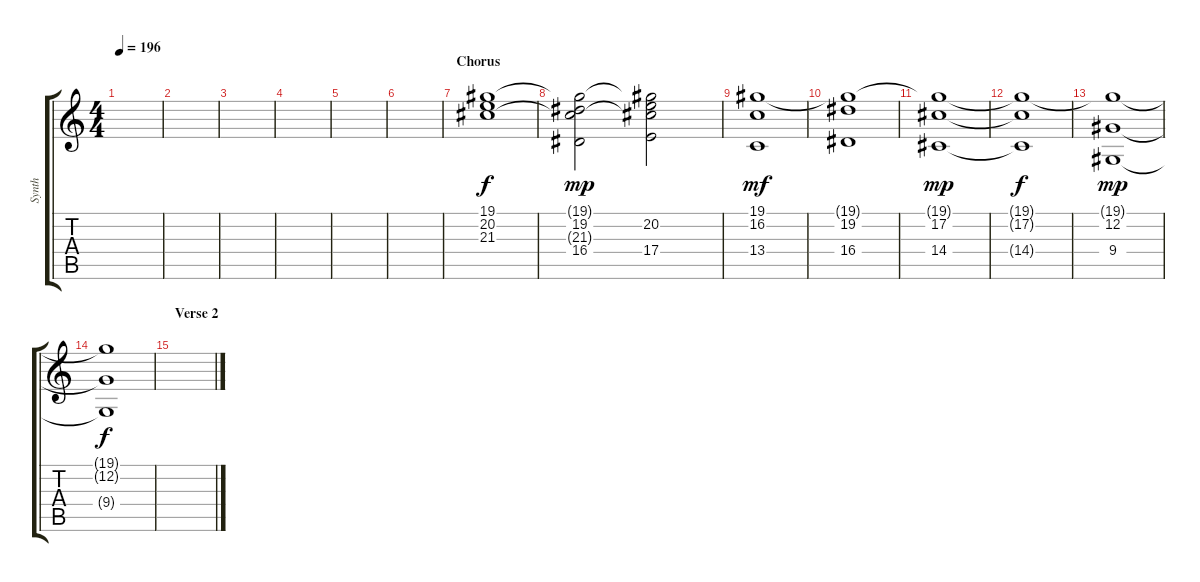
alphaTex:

\track ("Synth" "Synth") {instrument synthstrings1}
\staff {score tabs}
\tuning (Db4 Ab3 E3 B2 Gb2 B1) {hide}
\ts (4 4)
\tempo 196
\clef g2
\ks c
|
|
|
|
|
|
\section ("" "Chorus")
(19.1 20.2 21.3).1 |
(19.1{t} 19.2 21.3{t} 16.4).2{dy mp} (19.1{t} 20.2 21.3{t} 17.4).2 |
(19.1 16.2 13.4).1{dy mf} |
(19.1{t} 19.2 16.4).1 |
(19.1{t} 17.2 14.4).1{dy mp} |
(19.1{t} 17.2{t} 14.4{t}).1{dy f} |
(19.1{t} 12.2 9.4).1{dy mp} |
(19.1{t} 12.2{t} 9.4{t}).1{dy f} |
\section ("" "Verse 2")
